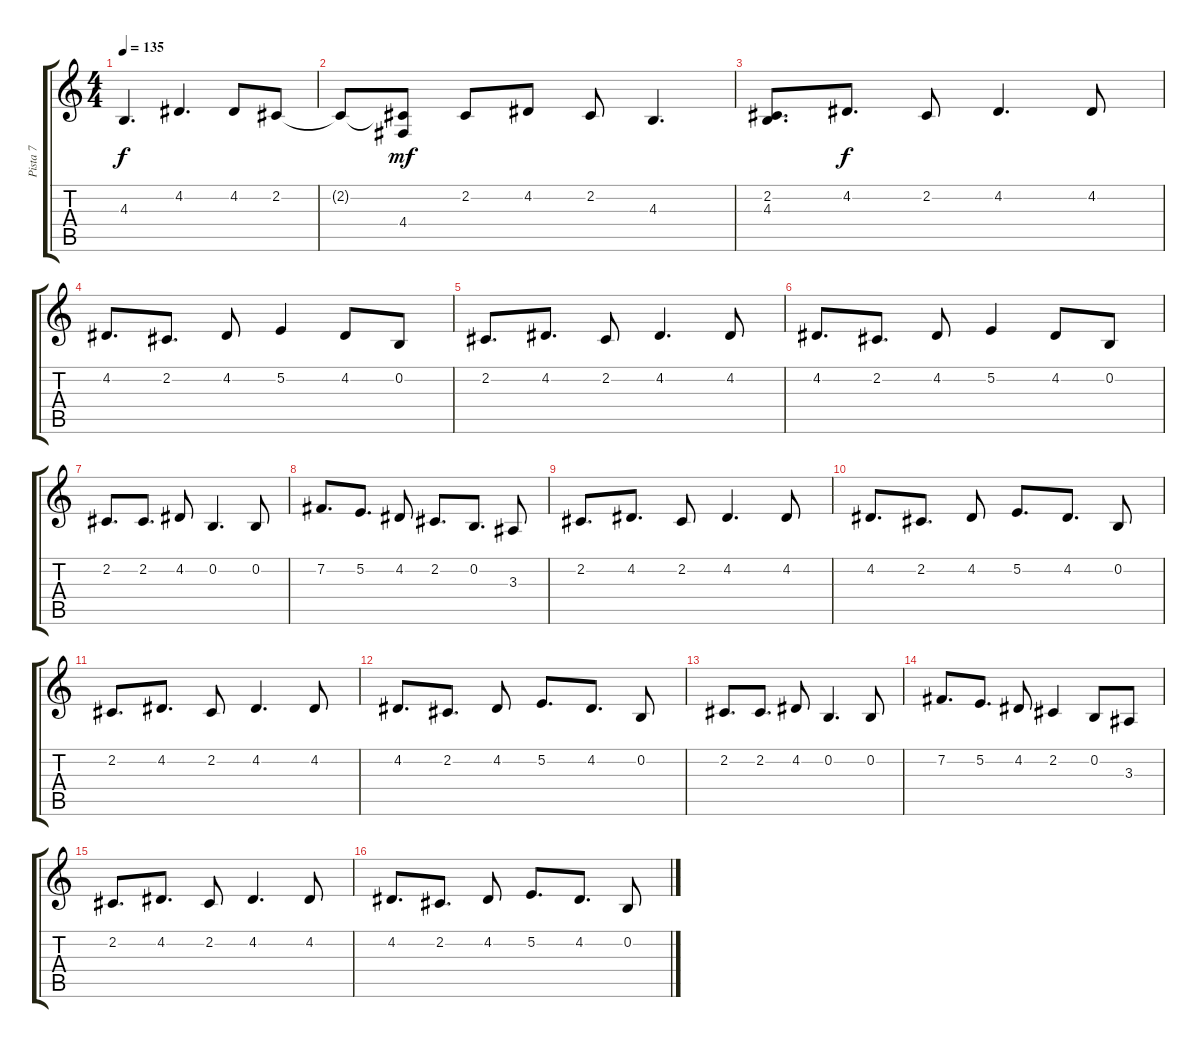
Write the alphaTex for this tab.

\track ("Pista 7" "Pista 7") {instrument electricgrandpiano}
\staff {score tabs}
\tuning (E4 B3 G3 D3 A2 E2) {hide}
\ts (4 4)
\tempo 135
\clef g2
\ks c
4.3.4{d dy f} 4.2.4{d} 4.2.8 2.2.8 |
2.2{t}.8 (2.2{t} 4.4).8{dy mf} 2.2.8 4.2.8 2.2.8 4.3.4{d} |
(2.2 4.3).8{d} 4.2.8{d dy f} 2.2.8 4.2.4{d} 4.2.8 |
4.2.8{d} 2.2.8{d} 4.2.8 5.2.4 4.2.8 0.2.8 |
2.2.8{d} 4.2.8{d} 2.2.8 4.2.4{d} 4.2.8 |
4.2.8{d} 2.2.8{d} 4.2.8 5.2.4 4.2.8 0.2.8 |
2.2.8{d} 2.2.8{d} 4.2.8 0.2.4{d} 0.2.8 |
7.2.8{d} 5.2.8{d} 4.2.8 2.2.8{d} 0.2.8{d} 3.3.8 |
2.2.8{d} 4.2.8{d} 2.2.8 4.2.4{d} 4.2.8 |
4.2.8{d} 2.2.8{d} 4.2.8 5.2.8{d} 4.2.8{d} 0.2.8 |
2.2.8{d} 4.2.8{d} 2.2.8 4.2.4{d} 4.2.8 |
4.2.8{d} 2.2.8{d} 4.2.8 5.2.8{d} 4.2.8{d} 0.2.8 |
2.2.8{d} 2.2.8{d} 4.2.8 0.2.4{d} 0.2.8 |
7.2.8{d} 5.2.8{d} 4.2.8 2.2.4 0.2.8 3.3.8 |
2.2.8{d} 4.2.8{d} 2.2.8 4.2.4{d} 4.2.8 |
4.2.8{d} 2.2.8{d} 4.2.8 5.2.8{d} 4.2.8{d} 0.2.8
